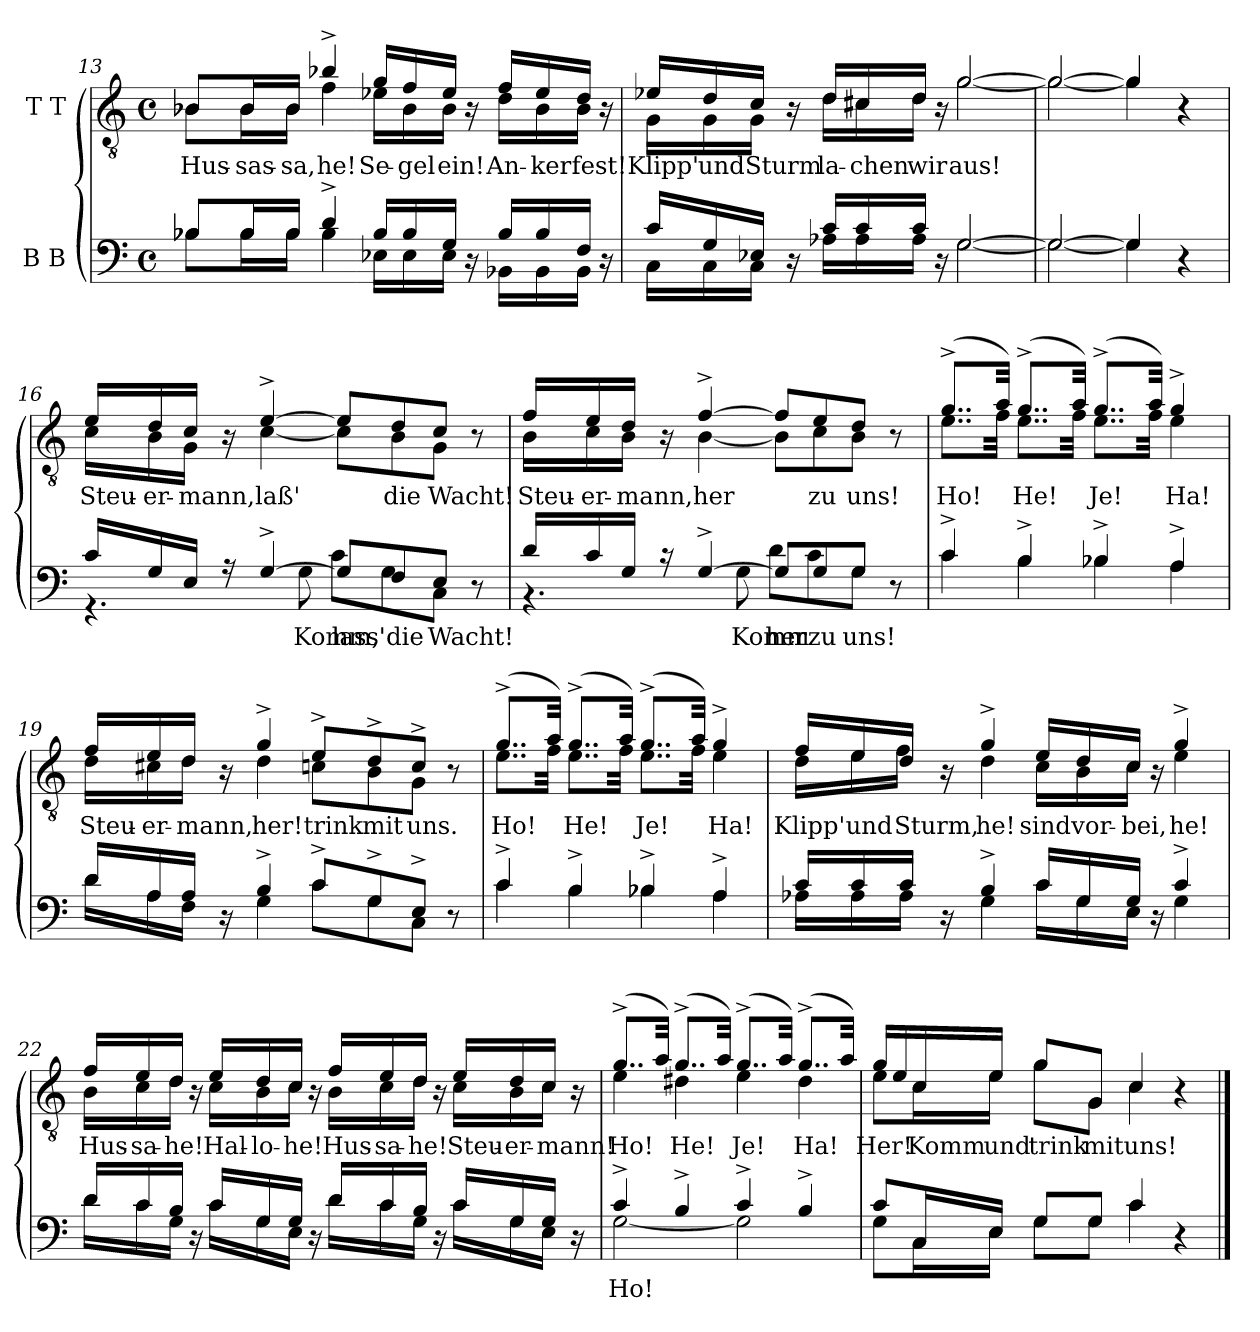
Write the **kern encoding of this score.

**kern	**text	**kern	**text
*part2	*part2	*part1	*part1
*staff2	*staff2	*staff1	*staff1
*I"B B	*	*I"T T	*
*clefF4	*	*clefGv2	*
*k[]	*	*k[]	*
*M4/4	*	*M4/4	*
*met(c)	*	*met(c)	*
=13	=13	=13	=13
*^	*	*	*
!	!	!	!	!LO:LY:b
*	*	*	*^	*
8B-X/L	8B-\L	.	8B-X/L	8B-\L	Hus-
!	!	!	!	!	!LO:LY:b
16B-/L	16B-\L	.	16B-/L	16B-\L	-sas-
!	!	!	!	!	!LO:LY:b
16B-/JJ	16B-\JJ	.	16B-/JJ	16B-\JJ	-sa,
!	!	!	!	!	!LO:LY:b
4d^/	4B-\	.	4b-X^/	4f\	he!
!	!	!	!	!	!LO:LY:b
16B-/LL	16E-X\LL	.	16g/LL	16e-X\LL	Se-
!	!	!	!	!	!LO:LY:b
16B-/	16E-\	.	16f/	16B-\	-gel
!	!	!	!	!	!LO:LY:b
16G/JJ	16E-\JJ	.	16e-/JJ	16B-\JJ	ein!
16r	16ryy	.	16r	16ryy	.
!	!	!	!	!	!LO:LY:b
16B-/LL	16BB-X\LL	.	16f/LL	16d\LL	An-
!	!	!	!	!	!LO:LY:b
16B-/	16BB-\	.	16e-/	16B-\	-ker
!	!	!	!	!	!LO:LY:b
16F/JJ	16BB-\JJ	.	16d/JJ	16B-\JJ	fest!
16r	16ryy	.	16r	16ryy	.
=14	=14	=14	=14	=14	=14
!	!	!	!	!	!LO:LY:b
16c/LL	16C\LL	.	16e-X/LL	16G\LL	Klipp'
!	!	!	!	!	!LO:LY:b
16G/	16C\	.	16d/	16G\	und
!	!	!	!	!	!LO:LY:b
16E-X/JJ	16C\JJ	.	16c/JJ	16G\JJ	Sturm
16r	16ryy	.	16r	16ryy	.
!	!	!	!	!	!LO:LY:b
16c/LL	16A-X\LL	.	16d/LL	16d\LL	la-
!	!	!	!	!	!LO:LY:b
16c/	16A-\	.	16c#X/	16c#\	-chen
!	!	!	!	!	!LO:LY:b
16c/JJ	16A-\JJ	.	16d/JJ	16d\JJ	wir
16r	16ryy	.	16r	16ryy	.
!	!	!	!	!	!LO:LY:b
[2G/	[2G\	.	[2g/	[2g\	aus!
=15	=15	=15	=15	=15	=15
2G/_	2G\_	.	2g/_	2g\_	.
4G/]	4G\]	.	4g/]	4g\]	.
4r	4ryy	.	4r	4ryy	.
!!LO:LB:g=z	!!
=16	=16	=16	=16	=16	=16
!	!	!	!	!	!LO:LY:b
16c/LL	4.r	.	16e/LL	16c\LL	Steu-
!	!	!	!	!	!LO:LY:b
16G/	.	.	16d/	16B\	-er-
!	!	!	!	!	!LO:LY:b
16E/JJ	.	.	16c/JJ	16G\JJ	-mann,
16r	.	.	16r	16ryy	.
!	!	!	!	!	!LO:LY:b
[4G^/	.	.	[4e^/	[4c\	laß'
!	!	!LO:LY:a	!	!	!
.	8G\	Komm,	.	.	.
!	!	!LO:LY:a	!	!	!
8G/L]	8c\L	lass'	8e/L]	8c\L]	.
!	!	!LO:LY:a	!	!	!LO:LY:b
8F/	8G\	die	8d/	8B\	die
!	!	!LO:LY:a	!	!	!LO:LY:b
8E/J	8C\J	Wacht!	8c/J	8G\J	Wacht!
8r	8ryy	.	8r	8ryy	.
=17	=17	=17	=17	=17	=17
!	!	!	!	!	!LO:LY:b
16d/LL	4.r	.	16f/LL	16B\LL	Steu-
!	!	!	!	!	!LO:LY:b
16c/	.	.	16e/	16c\	-er-
!	!	!	!	!	!LO:LY:b
16G/JJ	.	.	16d/JJ	16B\JJ	-mann,
16r	.	.	16r	16ryy	.
!	!	!	!	!	!LO:LY:b
[4G^/	.	.	[4f^/	[4B\	her
!	!	!LO:LY:a	!	!	!
.	8G\	Komm	.	.	.
!	!	!LO:LY:a	!	!	!
8G/L]	8d\L	her	8f/L]	8B\L]	.
!	!	!LO:LY:a	!	!	!LO:LY:b
8G/	8c\	zu	8e/	8c\	zu
!	!	!LO:LY:a	!	!	!LO:LY:b
8G/J	8G\J	uns!	8d/J	8B\J	uns!
8r	8ryy	.	8r	8ryy	.
=18	=18	=18	=18	=18	=18
!	!	!	!	!	!LO:LY:b
4c^/	4c\	.	(>8..g^/L	8..e\L	Ho!
.	.	.	32a/Jkk)	32f\Jkk	.
!	!	!	!	!	!LO:LY:b
4B^/	4B\	.	(>8..g^/L	8..e\L	He!
.	.	.	32a/Jkk)	32f\Jkk	.
!	!	!	!	!	!LO:LY:b
4B-X^/	4B-\	.	(>8..g^/L	8..e\L	Je!
.	.	.	32a/Jkk)	32f\Jkk	.
!	!	!	!	!	!LO:LY:b
4A^/	4A\	.	4g^/	4e\	Ha!
=19	=19	=19	=19	=19	=19
!	!	!	!	!	!LO:LY:b
16d/LL	16d\LL	.	16f/LL	16d\LL	Steu-
!	!	!	!	!	!LO:LY:b
16A/	16A\	.	16e/	16c#X\	-er-
!	!	!	!	!	!LO:LY:b
16A/JJ	16F\JJ	.	16d/JJ	16d\JJ	-mann,
16r	16ryy	.	16r	16ryy	.
!	!	!	!	!	!LO:LY:b
4B^/	4G\	.	4g^/	4d\	her!
!	!	!	!	!	!LO:LY:b
8c^/L	8c\L	.	8e^/L	8cn\L	trink
!	!	!	!	!	!LO:LY:b
8G^/	8G\	.	8d^/	8B\	mit
!	!	!	!	!	!LO:LY:b
8E^/J	8C\J	.	8c^/J	8G\J	uns.
8r	8ryy	.	8r	8ryy	.
=20	=20	=20	=20	=20	=20
!	!	!	!	!	!LO:LY:b
4c^/	4c\	.	(>8..g^/L	8..e\L	Ho!
.	.	.	32a/Jkk)	32f\Jkk	.
!	!	!	!	!	!LO:LY:b
4B^/	4B\	.	(>8..g^/L	8..e\L	He!
.	.	.	32a/Jkk)	32f\Jkk	.
!	!	!	!	!	!LO:LY:b
4B-X^/	4B-\	.	(>8..g^/L	8..e\L	Je!
.	.	.	32a/Jkk)	32f\Jkk	.
!	!	!	!	!	!LO:LY:b
4A^/	4A\	.	4g^/	4e\	Ha!
!!LO:LB:g=z	!!
=21	=21	=21	=21	=21	=21
!	!	!	!	!	!LO:LY:b
16c/LL	16A-X\LL	.	16f/LL	16d\LL	Klipp'
!	!	!	!	!	!LO:LY:b
16c/	16A-\	.	16e/	16e\	und
!	!	!	!	!	!LO:LY:b
16c/JJ	16A-\JJ	.	16d/JJ	16f\JJ	Sturm,
16r	16ryy	.	16r	16ryy	.
!	!	!	!	!	!LO:LY:b
4B^/	4G\	.	4g^/	4d\	he!
!	!	!	!	!	!LO:LY:b
16c/LL	16c\LL	.	16e/LL	16c\LL	sind
!	!	!	!	!	!LO:LY:b
16G/	16G\	.	16d/	16B\	vor-
!	!	!	!	!	!LO:LY:b
16G/JJ	16E\JJ	.	16c/JJ	16c\JJ	-bei,
16r	16ryy	.	16r	16ryy	.
!	!	!	!	!	!LO:LY:b
4c^/	4G\	.	4g^/	4e\	he!
=22	=22	=22	=22	=22	=22
!	!	!	!	!	!LO:LY:b
16d/LL	16d\LL	.	16f/LL	16B\LL	Hus-
!	!	!	!	!	!LO:LY:b
16c/	16c\	.	16e/	16c\	-sa-
!	!	!	!	!	!LO:LY:b
16B/JJ	16G\JJ	.	16d/JJ	16d\JJ	-he!
16r	16ryy	.	16r	16ryy	.
!	!	!	!	!	!LO:LY:b
16c/LL	16c\LL	.	16e/LL	16c\LL	Hal-
!	!	!	!	!	!LO:LY:b
16G/	16G\	.	16d/	16B\	-lo-
!	!	!	!	!	!LO:LY:b
16G/JJ	16E\JJ	.	16c/JJ	16c\JJ	-he!
16r	16ryy	.	16r	16ryy	.
!	!	!	!	!	!LO:LY:b
16d/LL	16d\LL	.	16f/LL	16B\LL	Hus-
!	!	!	!	!	!LO:LY:b
16c/	16c\	.	16e/	16c\	-sa-
!	!	!	!	!	!LO:LY:b
16B/JJ	16G\JJ	.	16d/JJ	16d\JJ	-he!
16r	16ryy	.	16r	16ryy	.
!	!	!	!	!	!LO:LY:b
16c/LL	16c\LL	.	16e/LL	16c\LL	Steu-
!	!	!	!	!	!LO:LY:b
16G/	16G\	.	16d/	16B\	-er-
!	!	!	!	!	!LO:LY:b
16G/JJ	16E\JJ	.	16c/JJ	16c\JJ	-mann!
16r	16ryy	.	16r	16ryy	.
=23	=23	=23	=23	=23	=23
!	!	!LO:LY:b	!	!	!LO:LY:b
4c^/	[2G\	Ho!	(>8..g^/L	4e\	Ho!
.	.	.	32a/Jkk)	.	.
!	!	!	!	!	!LO:LY:b
4B^/	.	.	(>8..g^/L	4d#X\	He!
.	.	.	32a/Jkk)	.	.
!	!	!	!	!	!LO:LY:b
4c^/	2G\]	.	(>8..g^/L	4e\	Je!
.	.	.	32a/Jkk)	.	.
!	!	!	!	!	!LO:LY:b
4B^/	.	.	(>8..g^/L	4d#\	Ha!
.	.	.	32a/Jkk)	.	.
=24	=24	=24	=24	=24	=24
!	!	!	!	!	!LO:LY:b
8c/L	8G\L	.	16g/LL	8e\L	Her!
.	.	.	16e/	.	.
!	!	!	!	!	!LO:LY:b
16C/L	16C\L	.	16c/	16c\L	Komm
!	!	!	!	!	!LO:LY:b
16E/JJ	16E\JJ	.	16e/JJ	16e\JJ	und
!	!	!	!	!	!LO:LY:b
8G/L	8G\L	.	8g/L	8g\L	trink
!	!	!	!	!	!LO:LY:b
8G/J	8G\J	.	8G/J	8G\J	mit
!	!	!	!	!	!LO:LY:b
4c/	4c\	.	4c/	4c\	uns!
4r	4ryy	.	4r	4ryy	.
*v	*v	*	*	*	*
*	*	*v	*v	*
==	==	==	==
*-	*-	*-	*-
